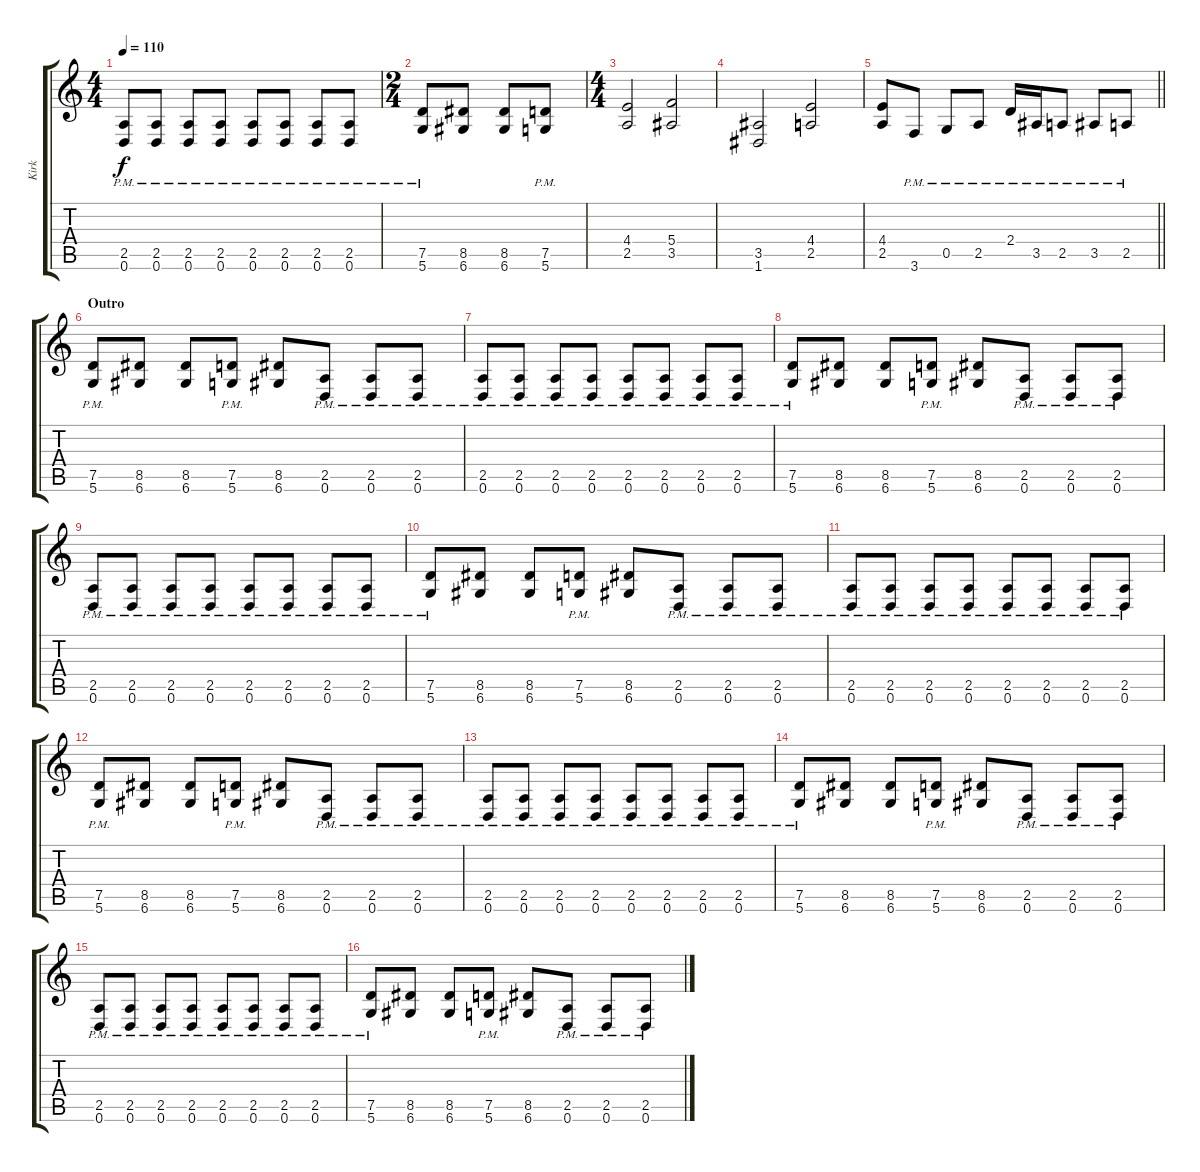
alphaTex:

\track ("Kirk" "Kirk") {instrument distortionguitar}
\staff {score tabs}
\tuning (D4 A3 F3 C3 G2 D2) {hide}
\ts (4 4)
\tempo 110
\clef g2
\ks c
(2.5{pm} 0.6{pm}).8{dy f} (2.5{pm} 0.6{pm}).8 (2.5{pm} 0.6{pm}).8 (2.5{pm} 0.6{pm}).8 (2.5{pm} 0.6{pm}).8 (2.5{pm} 0.6{pm}).8 (2.5{pm} 0.6{pm}).8 (2.5{pm} 0.6{pm}).8 |
\ts (2 4)
(7.5{pm} 5.6{pm}).8 (8.5 6.6).8 (8.5 6.6).8 (7.5{pm} 5.6{pm}).8 |
\ts (4 4)
(4.4 2.5).2 (5.4 3.5).2 |
(3.5 1.6).2 (4.4 2.5).2 |
\barLineRight lightlight
(4.4 2.5).8 3.6{pm}.8 0.5{pm}.8 2.5{pm}.8 2.4{pm}.16 3.5{pm}.16 2.5{pm}.8 3.5{pm}.8 2.5{pm}.8 |
\section ("" "Outro")
(7.5{pm} 5.6{pm}).8 (8.5 6.6).8 (8.5 6.6).8 (7.5{pm} 5.6{pm}).8 (8.5 6.6).8 (2.5{pm} 0.6{pm}).8 (2.5{pm} 0.6{pm}).8 (2.5{pm} 0.6{pm}).8 |
(2.5{pm} 0.6{pm}).8 (2.5{pm} 0.6{pm}).8 (2.5{pm} 0.6{pm}).8 (2.5{pm} 0.6{pm}).8 (2.5{pm} 0.6{pm}).8 (2.5{pm} 0.6{pm}).8 (2.5{pm} 0.6{pm}).8 (2.5{pm} 0.6{pm}).8 |
(7.5{pm} 5.6{pm}).8 (8.5 6.6).8 (8.5 6.6).8 (7.5{pm} 5.6{pm}).8 (8.5 6.6).8 (2.5{pm} 0.6{pm}).8 (2.5{pm} 0.6{pm}).8 (2.5{pm} 0.6{pm}).8 |
(2.5{pm} 0.6{pm}).8 (2.5{pm} 0.6{pm}).8 (2.5{pm} 0.6{pm}).8 (2.5{pm} 0.6{pm}).8 (2.5{pm} 0.6{pm}).8 (2.5{pm} 0.6{pm}).8 (2.5{pm} 0.6{pm}).8 (2.5{pm} 0.6{pm}).8 |
(7.5{pm} 5.6{pm}).8 (8.5 6.6).8 (8.5 6.6).8 (7.5{pm} 5.6{pm}).8 (8.5 6.6).8 (2.5{pm} 0.6{pm}).8 (2.5{pm} 0.6{pm}).8 (2.5{pm} 0.6{pm}).8 |
(2.5{pm} 0.6{pm}).8 (2.5{pm} 0.6{pm}).8 (2.5{pm} 0.6{pm}).8 (2.5{pm} 0.6{pm}).8 (2.5{pm} 0.6{pm}).8 (2.5{pm} 0.6{pm}).8 (2.5{pm} 0.6{pm}).8 (2.5{pm} 0.6{pm}).8 |
(7.5{pm} 5.6{pm}).8 (8.5 6.6).8 (8.5 6.6).8 (7.5{pm} 5.6{pm}).8 (8.5 6.6).8 (2.5{pm} 0.6{pm}).8 (2.5{pm} 0.6{pm}).8 (2.5{pm} 0.6{pm}).8 |
(2.5{pm} 0.6{pm}).8 (2.5{pm} 0.6{pm}).8 (2.5{pm} 0.6{pm}).8 (2.5{pm} 0.6{pm}).8 (2.5{pm} 0.6{pm}).8 (2.5{pm} 0.6{pm}).8 (2.5{pm} 0.6{pm}).8 (2.5{pm} 0.6{pm}).8 |
(7.5{pm} 5.6{pm}).8 (8.5 6.6).8 (8.5 6.6).8 (7.5{pm} 5.6{pm}).8 (8.5 6.6).8 (2.5{pm} 0.6{pm}).8 (2.5{pm} 0.6{pm}).8 (2.5{pm} 0.6{pm}).8 |
(2.5{pm} 0.6{pm}).8 (2.5{pm} 0.6{pm}).8 (2.5{pm} 0.6{pm}).8 (2.5{pm} 0.6{pm}).8 (2.5{pm} 0.6{pm}).8 (2.5{pm} 0.6{pm}).8 (2.5{pm} 0.6{pm}).8 (2.5{pm} 0.6{pm}).8 |
(7.5{pm} 5.6{pm}).8 (8.5 6.6).8 (8.5 6.6).8 (7.5{pm} 5.6{pm}).8 (8.5 6.6).8 (2.5{pm} 0.6{pm}).8 (2.5{pm} 0.6{pm}).8 (2.5{pm} 0.6{pm}).8
